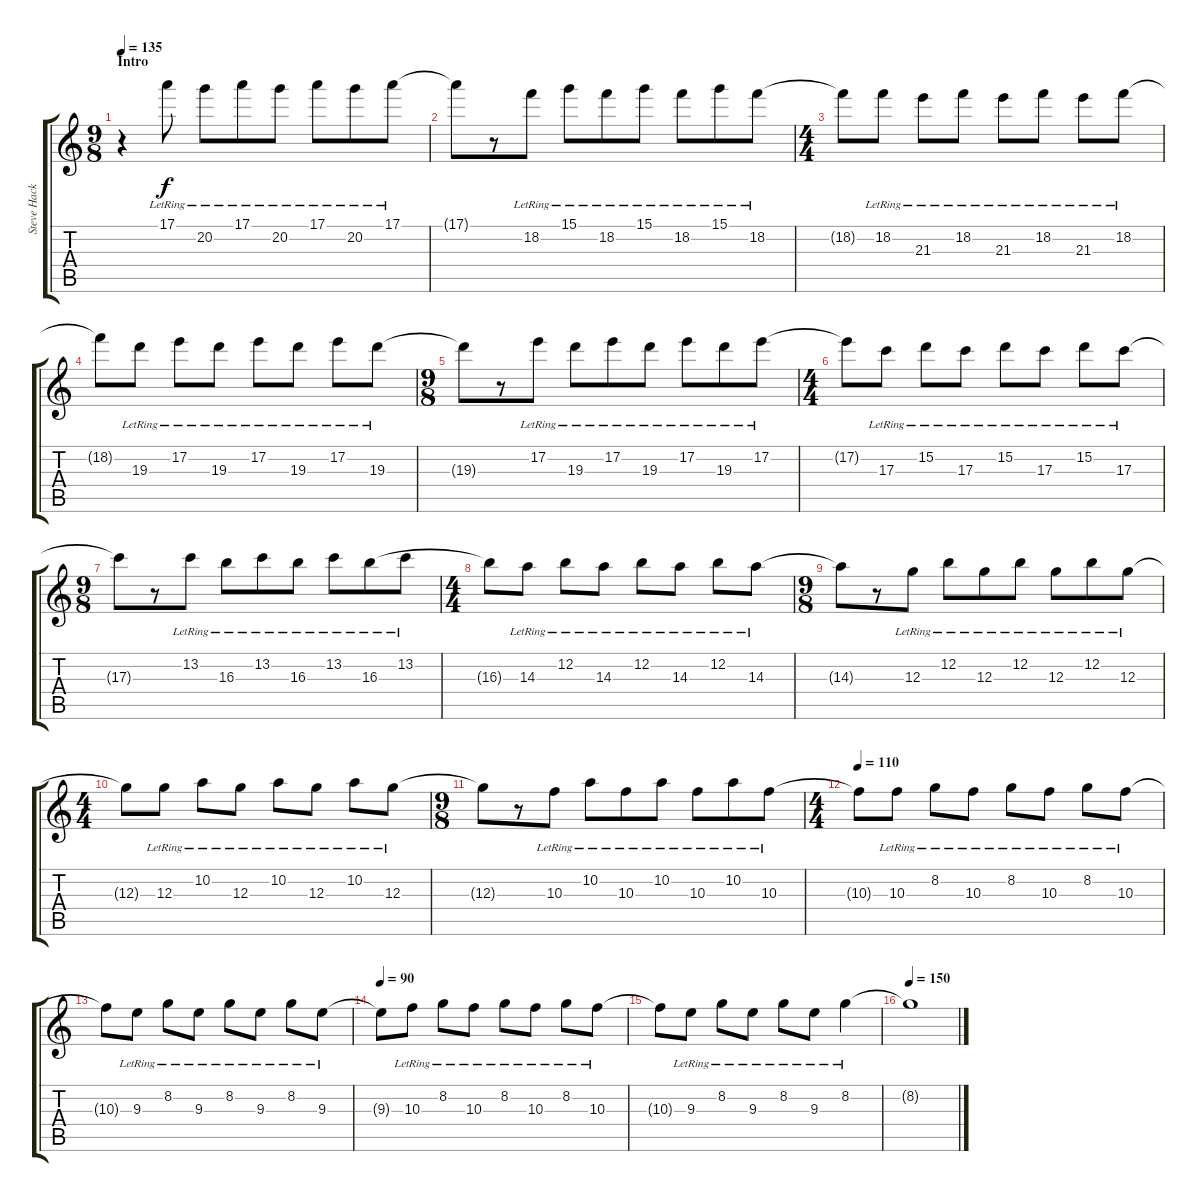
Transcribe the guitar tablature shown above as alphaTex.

\track ("Steve Hackett (12-string guitar 2)" "Steve Hack") {instrument acousticguitarsteel}
\staff {score tabs}
\tuning (E4 B3 G3 D3 A2 E2) {hide}
\ts (9 8)
\section ("" "Intro")
\tempo 135
\clef g2
\ks c
r.4{dy f instrument acousticguitarsteel} 17.1{lr}.8 20.2{lr}.8 17.1{lr}.8 20.2{lr}.8 17.1{lr}.8 20.2{lr}.8 17.1{lr}.8 |
17.1{t}.8 r.8 18.2{lr}.8 15.1{lr}.8 18.2{lr}.8 15.1{lr}.8 18.2{lr}.8 15.1{lr}.8 18.2{lr}.8 |
\ts (4 4)
18.2{t}.8 18.2{lr}.8 21.3{lr}.8 18.2{lr}.8 21.3{lr}.8 18.2{lr}.8 21.3{lr}.8 18.2{lr}.8 |
18.2{t}.8 19.3{lr}.8 17.2{lr}.8 19.3{lr}.8 17.2{lr}.8 19.3{lr}.8 17.2{lr}.8 19.3{lr}.8 |
\ts (9 8)
19.3{t}.8 r.8 17.2{lr}.8 19.3{lr}.8 17.2{lr}.8 19.3{lr}.8 17.2{lr}.8 19.3{lr}.8 17.2{lr}.8 |
\ts (4 4)
17.2{t}.8 17.3{lr}.8 15.2{lr}.8 17.3{lr}.8 15.2{lr}.8 17.3{lr}.8 15.2{lr}.8 17.3{lr}.8 |
\ts (9 8)
17.3{t}.8 r.8 13.2{lr}.8 16.3{lr}.8 13.2{lr}.8 16.3{lr}.8 13.2{lr}.8 16.3{lr}.8 13.2{lr}.8 |
\ts (4 4)
16.3{t}.8 14.3{lr}.8 12.2{lr}.8 14.3{lr}.8 12.2{lr}.8 14.3{lr}.8 12.2{lr}.8 14.3{lr}.8 |
\ts (9 8)
14.3{t}.8 r.8 12.3{lr}.8 12.2{lr}.8 12.3{lr}.8 12.2{lr}.8 12.3{lr}.8 12.2{lr}.8 12.3{lr}.8 |
\ts (4 4)
12.3{t}.8 12.3{lr}.8 10.2{lr}.8 12.3{lr}.8 10.2{lr}.8 12.3{lr}.8 10.2{lr}.8 12.3{lr}.8 |
\ts (9 8)
12.3{t}.8 r.8 10.3{lr}.8 10.2{lr}.8 10.3{lr}.8 10.2{lr}.8 10.3{lr}.8 10.2{lr}.8 10.3{lr}.8 |
\ts (4 4)
\tempo 110
10.3{t}.8 10.3{lr}.8 8.2{lr}.8 10.3{lr}.8 8.2{lr}.8 10.3{lr}.8 8.2{lr}.8 10.3{lr}.8 |
10.3{t}.8 9.3{lr}.8 8.2{lr}.8 9.3{lr}.8 8.2{lr}.8 9.3{lr}.8 8.2{lr}.8 9.3{lr}.8 |
\tempo 90
9.3{t}.8 10.3{lr}.8 8.2{lr}.8 10.3{lr}.8 8.2{lr}.8 10.3{lr}.8 8.2{lr}.8 10.3{lr}.8 |
10.3{t}.8 9.3{lr}.8 8.2{lr}.8 9.3{lr}.8 8.2{lr}.8 9.3{lr}.8 8.2{lr}.4 |
\tempo 150
8.2{t}.1
